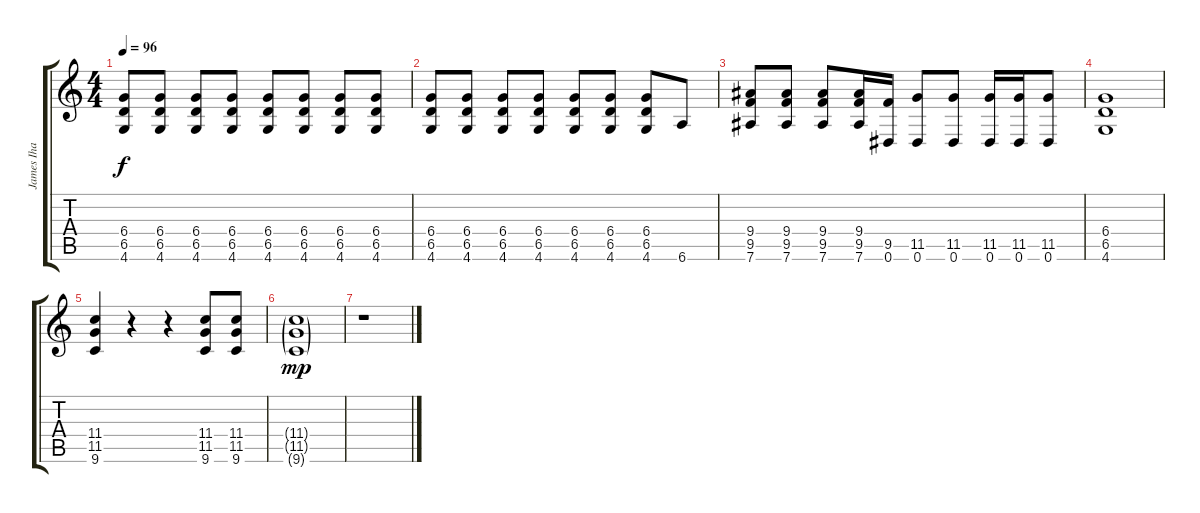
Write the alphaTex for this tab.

\track ("James Iha" "James Iha") {instrument distortionguitar}
\staff {score tabs}
\tuning (Eb4 Bb3 Gb3 Db3 Ab2 Eb2) {hide}
\ts (4 4)
\tempo 96
\clef g2
\ks c
(6.4 6.5 4.6).8{dy f} (6.4 6.5 4.6).8 (6.4 6.5 4.6).8 (6.4 6.5 4.6).8 (6.4 6.5 4.6).8 (6.4 6.5 4.6).8 (6.4 6.5 4.6).8 (6.4 6.5 4.6).8 |
(6.4 6.5 4.6).8 (6.4 6.5 4.6).8 (6.4 6.5 4.6).8 (6.4 6.5 4.6).8 (6.4 6.5 4.6).8 (6.4 6.5 4.6).8 (6.4 6.5 4.6).8 6.6.8 |
(9.4 9.5 7.6).8 (9.4 9.5 7.6).8 (9.4 9.5 7.6).8 (9.4 9.5 7.6).16 (9.5 0.6).16 (11.5 0.6).8 (11.5 0.6).8 (11.5 0.6).16 (11.5 0.6).16 (11.5 0.6).8 |
(6.4 6.5 4.6).1 |
(11.4 11.5 9.6).4 r.4 r.4 (11.4 11.5 9.6).8 (11.4 11.5 9.6).8 |
(11.4{g} 11.5{g} 9.6{g}).1{dy mp} |
r.1
